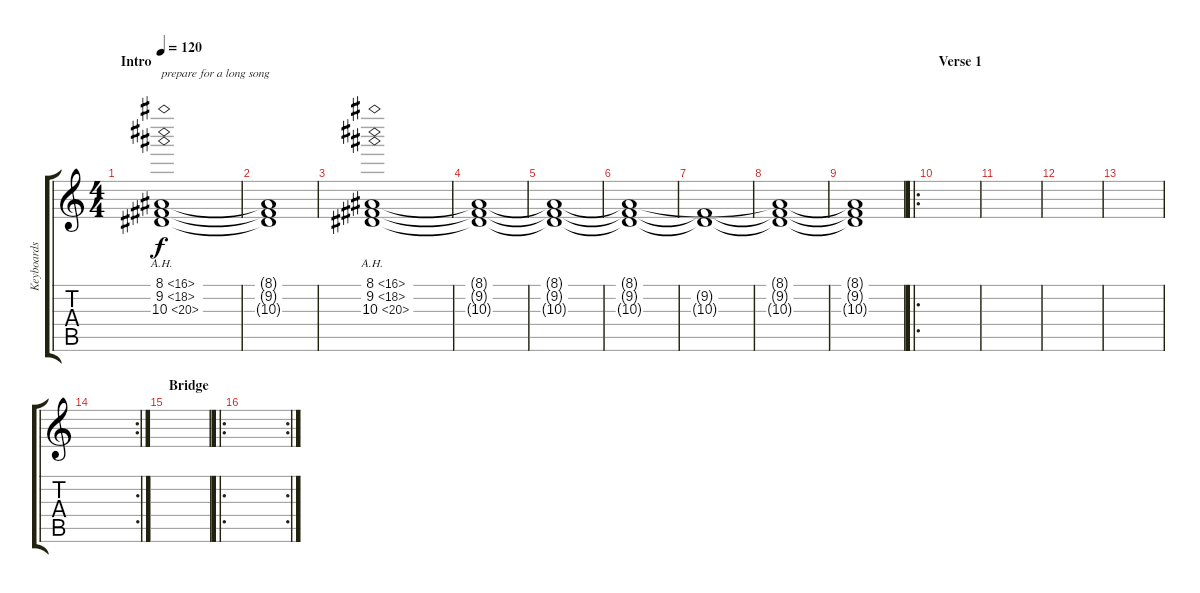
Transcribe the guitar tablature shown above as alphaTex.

\track ("Keyboards 1" "Keyboards ") {instrument stringensemble1}
\staff {score tabs}
\tuning (D4 A3 F3 C3 G2 D2) {hide}
\ts (4 4)
\section ("" "Intro")
\tempo 120
\clef g2
\ks c
(8.1{ah 8} 9.2{ah 9} 10.3{ah 10}).1{txt "prepare for a long song" dy f instrument stringensemble1} |
(8.1{t} 9.2{t} 10.3{t}).1 |
(8.1{ah 8} 9.2{ah 9} 10.3{ah 10}).1 |
(8.1{t} 9.2{t} 10.3{t}).1 |
(8.1{t} 9.2{t} 10.3{t}).1 |
(8.1{t} 9.2{t} 10.3{t}).1 |
(9.2{t} 10.3{t}).1 |
(8.1{t} 9.2{t} 10.3{t}).1 |
(8.1{t} 9.2{t} 10.3{t}).1 |
\ro
\section ("" "Verse 1")
|
|
|
|
\rc 2
|
\section ("" "Bridge")
|
\ro
\rc 2
